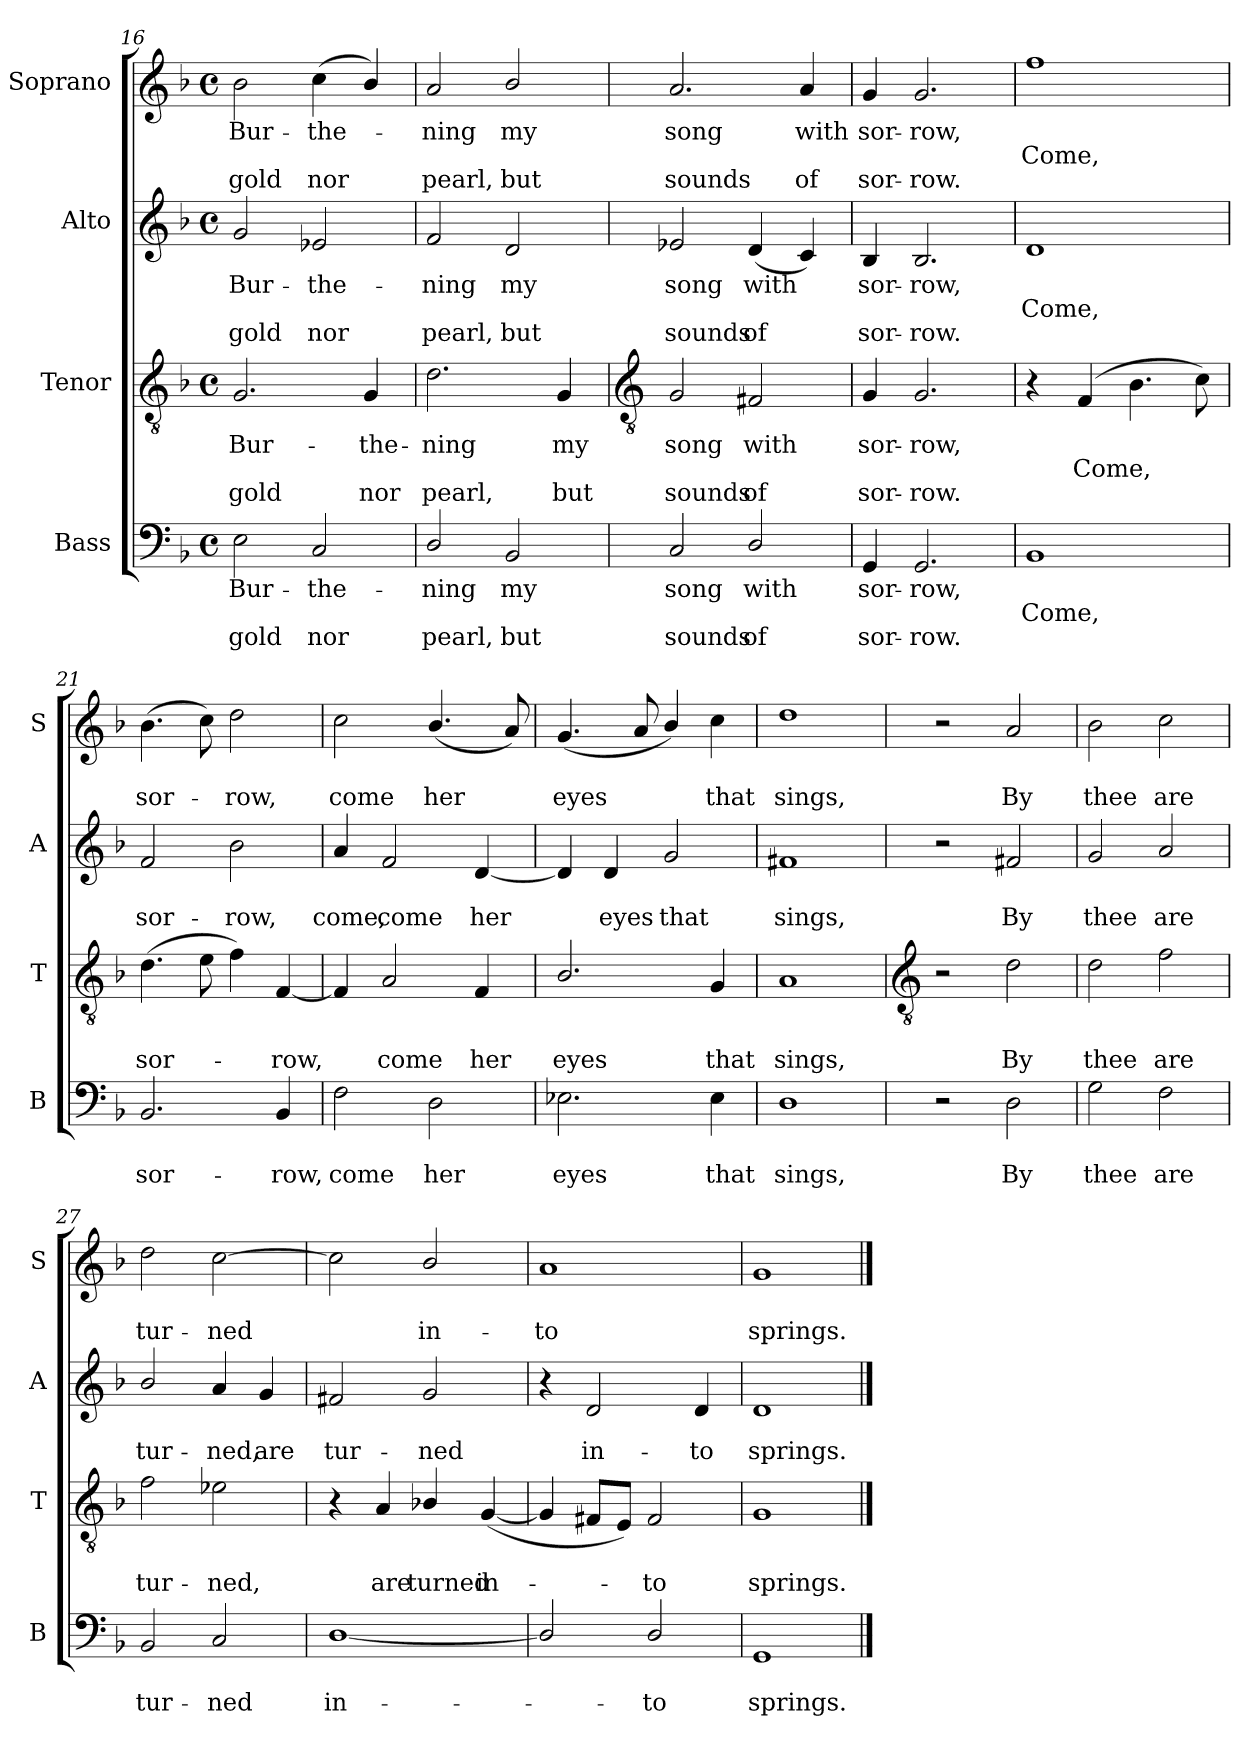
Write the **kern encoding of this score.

**kern	**text	**text	**text	**kern	**text	**text	**text	**kern	**text	**text	**text	**kern	**text	**text	**text
*part4	*part4	*part4	*part4	*part3	*part3	*part3	*part3	*part2	*part2	*part2	*part2	*part1	*part1	*part1	*part1
*staff4	*staff4	*staff4	*staff4	*staff3	*staff3	*staff3	*staff3	*staff2	*staff2	*staff2	*staff2	*staff1	*staff1	*staff1	*staff1
*I"Bass	*	*	*	*I"Tenor	*	*	*	*I"Alto	*	*	*	*I"Soprano	*	*	*
*I'B	*	*	*	*I'T	*	*	*	*I'A	*	*	*	*I'S	*	*	*
*clefF4	*	*	*	*clefGv2	*	*	*	*clefG2	*	*	*	*clefG2	*	*	*
*k[b-]	*	*	*	*k[b-]	*	*	*	*k[b-]	*	*	*	*k[b-]	*	*	*
*F:	*	*	*	*F:	*	*	*	*F:	*	*	*	*F:	*	*	*
*M4/4	*	*	*	*M4/4	*	*	*	*M4/4	*	*	*	*M4/4	*	*	*
*met(c)	*	*	*	*met(c)	*	*	*	*met(c)	*	*	*	*met(c)	*	*	*
=16	=16	=16	=16	=16	=16	=16	=16	=16	=16	=16	=16	=16	=16	=16	=16
!	!LO:LY:b	!	!LO:LY:b	!	!LO:LY:b	!	!LO:LY:b	!	!LO:LY:b	!	!LO:LY:b	!	!LO:LY:b	!	!LO:LY:b
2E	Bur-	.	-gold	2.G	Bur-	.	-gold	2g	Bur-	.	-gold	2b-	Bur-	.	-gold
!	!LO:LY:b	!	!LO:LY:b	!	!	!	!	!	!LO:LY:b	!	!LO:LY:b	!	!LO:LY:b	!	!LO:LY:b
2C	the-	.	-nor	.	.	.	.	2e-X	the-	.	-nor	(<4cc	the-	.	nor
!	!	!	!	!	!LO:LY:b	!	!LO:LY:b	!	!	!	!	!	!	!	!
.	.	.	.	4G	the-	.	-nor	.	.	.	.	4b-/)	.	.	.
=17	=17	=17	=17	=17	=17	=17	=17	=17	=17	=17	=17	=17	=17	=17	=17
!	!LO:LY:b	!	!LO:LY:b	!	!LO:LY:b	!	!LO:LY:b	!	!LO:LY:b	!	!LO:LY:b	!	!LO:LY:b	!	!LO:LY:b
2D/	ning	.	pearl,	2.d	ning	.	pearl,	2f	ning	.	pearl,	2a	ning	.	pearl,
!	!LO:LY:b	!	!LO:LY:b	!	!	!	!	!	!LO:LY:b	!	!LO:LY:b	!	!LO:LY:b	!	!LO:LY:b
2BB-	my	.	but	.	.	.	.	2d	my	.	but	2b-/	my	.	but
!	!	!	!	!	!LO:LY:b	!	!LO:LY:b	!	!	!	!	!	!	!	!
.	.	.	.	4G	my	.	but	.	.	.	.	.	.	.	.
!!LO:LB:g=z
=18	=18	=18	=18	=18	=18	=18	=18	=18	=18	=18	=18	=18	=18	=18	=18
*	*	*	*	*clefGv2	*	*	*	*	*	*	*	*	*	*	*
!	!LO:LY:b	!	!LO:LY:b	!	!LO:LY:b	!	!LO:LY:b	!	!LO:LY:b	!	!LO:LY:b	!	!LO:LY:b	!	!LO:LY:b
2C	song	.	sounds	2G	song	.	sounds	2e-X	song	.	sounds	2.a	song	.	sounds
!	!LO:LY:b	!	!LO:LY:b	!	!LO:LY:b	!	!LO:LY:b	!	!LO:LY:b	!	!LO:LY:b	!	!	!	!
2D/	with	.	of	2F#X	with	.	of	(<4d	with	.	of	.	.	.	.
!	!	!	!	!	!	!	!	!	!	!	!	!	!LO:LY:b	!	!LO:LY:b
.	.	.	.	.	.	.	.	4c)	.	.	.	4a	with	.	of
=19	=19	=19	=19	=19	=19	=19	=19	=19	=19	=19	=19	=19	=19	=19	=19
!	!LO:LY:b	!	!LO:LY:b	!	!LO:LY:b	!	!LO:LY:b	!	!LO:LY:b	!	!LO:LY:b	!	!LO:LY:b	!	!LO:LY:b
4GG	sor-	.	-sor-	4G	sor-	.	-sor-	4B-	sor-	.	-sor-	4g	sor-	.	-sor-
!	!LO:LY:b	!	!LO:LY:b	!	!LO:LY:b	!	!LO:LY:b	!	!LO:LY:b	!	!LO:LY:b	!	!LO:LY:b	!	!LO:LY:b
2.GG	-row,	.	row.	2.G	-row,	.	row.	2.B-	-row,	.	row.	2.g	-row,	.	row.
=20	=20	=20	=20	=20	=20	=20	=20	=20	=20	=20	=20	=20	=20	=20	=20
!	!	!LO:LY:b	!	!	!	!	!	!	!	!LO:LY:b	!	!	!	!LO:LY:b	!
1BB-	.	Come,	.	4r	.	.	.	1d	.	Come,	.	1ff	.	Come,	.
!	!	!	!	!	!	!LO:LY:b	!	!	!	!	!	!	!	!	!
.	.	.	.	(>4F	.	Come,	.	.	.	.	.	.	.	.	.
.	.	.	.	4.B-\	.	.	.	.	.	.	.	.	.	.	.
.	.	.	.	8c\)	.	.	.	.	.	.	.	.	.	.	.
=21	=21	=21	=21	=21	=21	=21	=21	=21	=21	=21	=21	=21	=21	=21	=21
!	!	!LO:LY:b	!	!	!	!LO:LY:b	!	!	!	!LO:LY:b	!	!	!	!LO:LY:b	!
2.BB-	.	sor-	.	(>4.d	.	sor-	.	2f	.	sor-	.	(>4.b-	.	sor-	.
.	.	.	.	8e	.	.	.	.	.	.	.	8cc)	.	.	.
!	!	!	!	!	!	!	!	!	!	!LO:LY:b	!	!	!	!LO:LY:b	!
.	.	.	.	4f)	.	.	.	2b-	.	-row,	.	2dd	.	row,	.
!	!	!LO:LY:b	!	!	!	!LO:LY:b	!	!	!	!	!	!	!	!	!
4BB-	.	-row,	.	[4F	.	row,	.	.	.	.	.	.	.	.	.
=22	=22	=22	=22	=22	=22	=22	=22	=22	=22	=22	=22	=22	=22	=22	=22
!	!	!LO:LY:b	!	!	!	!	!	!	!	!LO:LY:b	!	!	!	!LO:LY:b	!
2F	.	come	.	4F]	.	.	.	4a	.	come,	.	2cc	.	come	.
!	!	!	!	!	!	!LO:LY:b	!	!	!	!LO:LY:b	!	!	!	!	!
.	.	.	.	2A	.	come	.	2f	.	come	.	.	.	.	.
!	!	!LO:LY:b	!	!	!	!	!	!	!	!	!	!	!	!LO:LY:b	!
2D	.	her	.	.	.	.	.	.	.	.	.	(<4.b-/	.	her	.
!	!	!	!	!	!	!LO:LY:b	!	!	!	!LO:LY:b	!	!	!	!	!
.	.	.	.	4F	.	her	.	[4d	.	her	.	.	.	.	.
.	.	.	.	.	.	.	.	.	.	.	.	8a)	.	.	.
=23	=23	=23	=23	=23	=23	=23	=23	=23	=23	=23	=23	=23	=23	=23	=23
!	!	!LO:LY:b	!	!	!	!LO:LY:b	!	!	!	!	!	!	!	!LO:LY:b	!
2.E-X	.	eyes	.	2.B-/	.	eyes	.	4d]	.	.	.	(<4.g	.	eyes	.
!	!	!	!	!	!	!	!	!	!	!LO:LY:b	!	!	!	!	!
.	.	.	.	.	.	.	.	4d	.	eyes	.	.	.	.	.
.	.	.	.	.	.	.	.	.	.	.	.	8a	.	.	.
!	!	!	!	!	!	!	!	!	!	!LO:LY:b	!	!	!	!	!
.	.	.	.	.	.	.	.	2g	.	that	.	4b-/)	.	.	.
!	!	!LO:LY:b	!	!	!	!LO:LY:b	!	!	!	!	!	!	!	!LO:LY:b	!
4E-	.	that	.	4G	.	that	.	.	.	.	.	4cc\	.	that	.
=24	=24	=24	=24	=24	=24	=24	=24	=24	=24	=24	=24	=24	=24	=24	=24
!	!	!LO:LY:b	!	!	!	!LO:LY:b	!	!	!	!LO:LY:b	!	!	!	!LO:LY:b	!
1D	.	sings,	.	1A	.	sings,	.	1f#X	.	sings,	.	1dd	.	sings,	.
!!LO:LB:g=z
=25	=25	=25	=25	=25	=25	=25	=25	=25	=25	=25	=25	=25	=25	=25	=25
*	*	*	*	*clefGv2	*	*	*	*	*	*	*	*	*	*	*
2r	.	.	.	2r	.	.	.	2r	.	.	.	2r	.	.	.
!	!	!LO:LY:b	!	!	!	!LO:LY:b	!	!	!	!LO:LY:b	!	!	!	!LO:LY:b	!
2D	.	By	.	2d	.	By	.	2f#X	.	By	.	2a	.	By	.
=26	=26	=26	=26	=26	=26	=26	=26	=26	=26	=26	=26	=26	=26	=26	=26
!	!	!LO:LY:b	!	!	!	!LO:LY:b	!	!	!	!LO:LY:b	!	!	!	!LO:LY:b	!
2G	.	thee	.	2d	.	thee	.	2g	.	thee	.	2b-	.	thee	.
!	!	!LO:LY:b	!	!	!	!LO:LY:b	!	!	!	!LO:LY:b	!	!	!	!LO:LY:b	!
2F	.	are	.	2f	.	are	.	2a	.	are	.	2cc	.	are	.
=27	=27	=27	=27	=27	=27	=27	=27	=27	=27	=27	=27	=27	=27	=27	=27
!	!	!LO:LY:b	!	!	!	!LO:LY:b	!	!	!	!LO:LY:b	!	!	!	!LO:LY:b	!
2BB-	.	tur-	.	2f	.	tur-	.	2b-/	.	tur-	.	2dd	.	tur-	.
!	!	!LO:LY:b	!	!	!	!LO:LY:b	!	!	!	!LO:LY:b	!	!	!	!LO:LY:b	!
2C	.	-ned	.	2e-X	.	-ned,	.	4a	.	-ned,	.	[2cc	.	-ned	.
!	!	!	!	!	!	!	!	!	!	!LO:LY:b	!	!	!	!	!
.	.	.	.	.	.	.	.	4g	.	are	.	.	.	.	.
=28	=28	=28	=28	=28	=28	=28	=28	=28	=28	=28	=28	=28	=28	=28	=28
!	!	!LO:LY:b	!	!	!	!	!	!	!	!LO:LY:b	!	!	!	!	!
[1D/	.	in-	.	4r	.	.	.	2f#X	.	tur-	.	2cc]	.	.	.
!	!	!	!	!	!	!LO:LY:b	!	!	!	!	!	!	!	!	!
.	.	.	.	4A	.	are	.	.	.	.	.	.	.	.	.
!	!	!	!	!	!	!LO:LY:b	!	!	!	!LO:LY:b	!	!	!	!LO:LY:b	!
.	.	.	.	4B-X/	.	turned	.	2g	.	-ned	.	2b-/	.	in-	.
!	!	!	!	!	!	!LO:LY:b	!	!	!	!	!	!	!	!	!
.	.	.	.	(<[4G	.	in-	.	.	.	.	.	.	.	.	.
=29	=29	=29	=29	=29	=29	=29	=29	=29	=29	=29	=29	=29	=29	=29	=29
!	!	!	!	!	!	!	!	!	!	!	!	!	!	!LO:LY:b	!
2D/]	.	.	.	4G]	.	.	.	4r	.	.	.	1a	.	-to	.
!	!	!	!	!	!	!	!	!	!	!LO:LY:b	!	!	!	!	!
.	.	.	.	8F#XL	.	.	.	2d	.	in-	.	.	.	.	.
.	.	.	.	8EJ)	.	.	.	.	.	.	.	.	.	.	.
!	!	!LO:LY:b	!	!	!	!LO:LY:b	!	!	!	!	!	!	!	!	!
2D/	.	to	.	2F#	.	to	.	.	.	.	.	.	.	.	.
!	!	!	!	!	!	!	!	!	!	!LO:LY:b	!	!	!	!	!
.	.	.	.	.	.	.	.	4d	.	-to	.	.	.	.	.
=30	=30	=30	=30	=30	=30	=30	=30	=30	=30	=30	=30	=30	=30	=30	=30
!	!	!LO:LY:b	!	!	!	!LO:LY:b	!	!	!	!LO:LY:b	!	!	!	!LO:LY:b	!
1GG	.	springs.	.	1G	.	springs.	.	1d	.	springs.	.	1g	.	springs.	.
==	==	==	==	==	==	==	==	==	==	==	==	==	==	==	==
*-	*-	*-	*-	*-	*-	*-	*-	*-	*-	*-	*-	*-	*-	*-	*-
